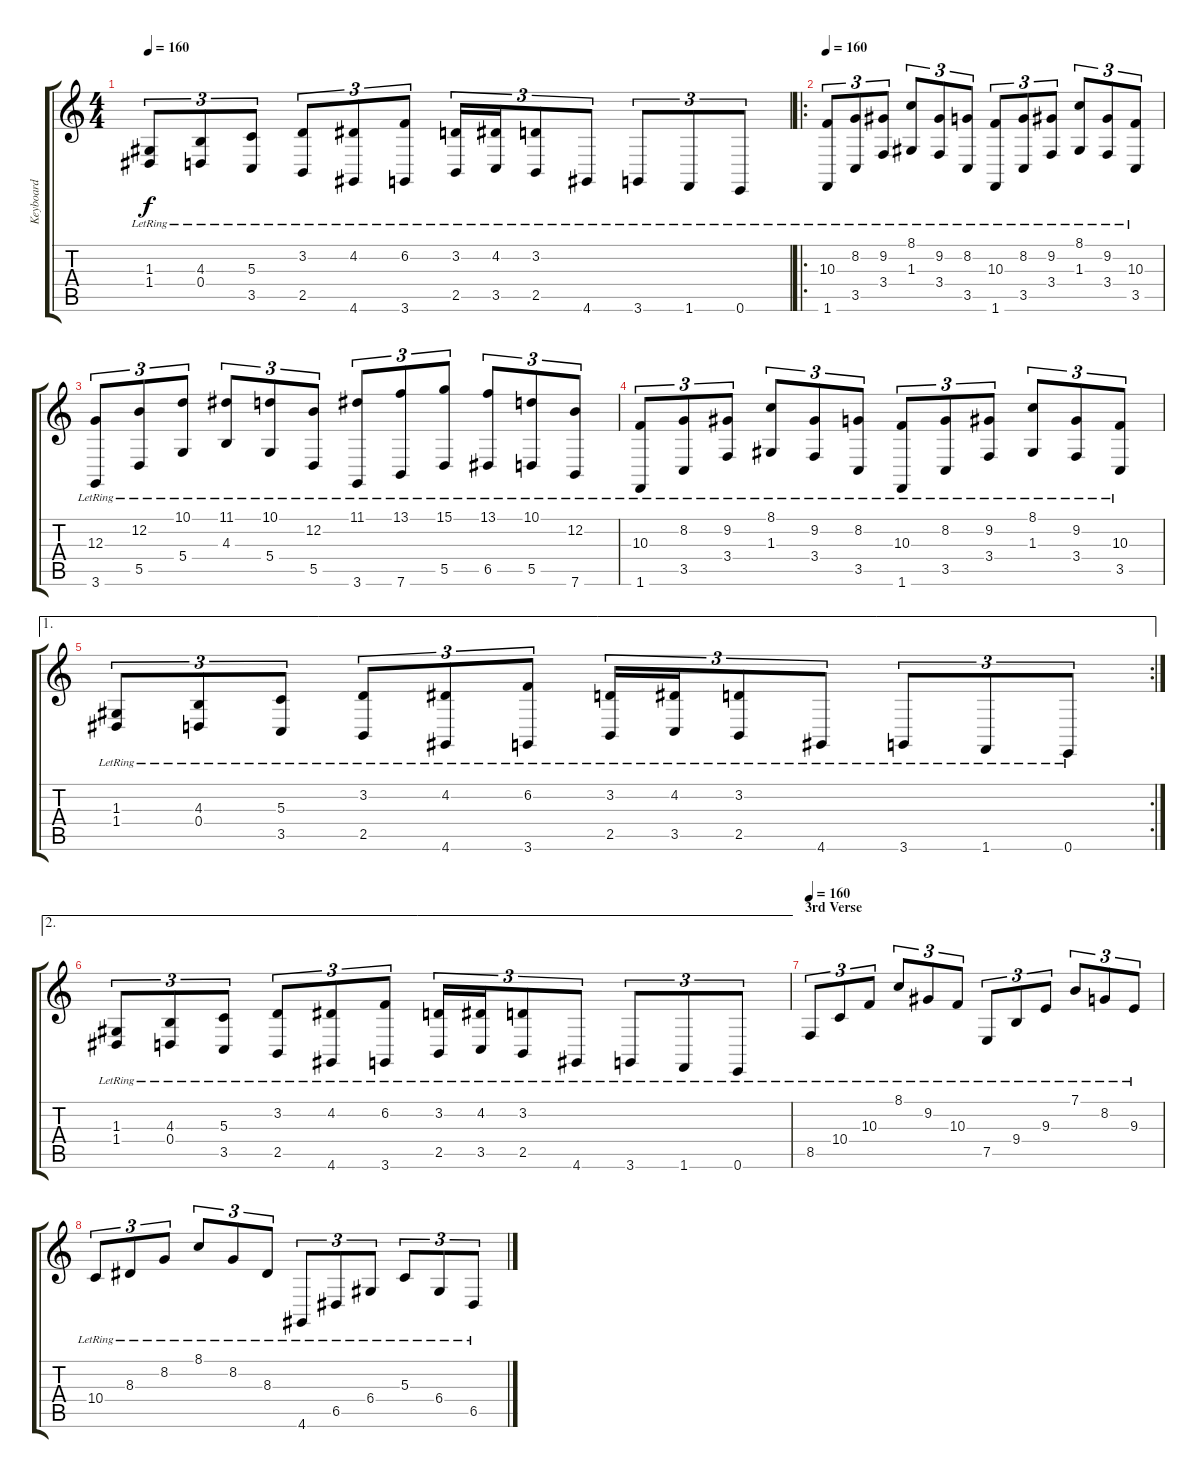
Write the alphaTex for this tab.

\track ("Keyboard" "Keyboard") {instrument harpsichord}
\staff {score tabs}
\tuning (E4 B3 G3 D3 A2 E2) {hide}
\ts (4 4)
\tempo 160
\clef g2
\ks c
(1.3{lr} 1.4{lr}).8{tu (3 2) dy f} (4.3{lr} 0.4{lr}).8{tu (3 2)} (5.3{lr} 3.5{lr}).8{tu (3 2)} (3.2{lr} 2.5{lr}).8{tu (3 2)} (4.2{lr} 4.6{lr}).8{tu (3 2)} (6.2{lr} 3.6{lr}).8{tu (3 2)} (3.2{lr} 2.5{lr}).16{tu (3 2)} (4.2{lr} 3.5{lr}).16{tu (3 2)} (3.2{lr} 2.5{lr}).8{tu (3 2)} 4.6{lr}.8{tu (3 2)} 3.6{lr}.8{tu (3 2)} 1.6{lr}.8{tu (3 2)} 0.6{lr}.8{tu (3 2)} |
\ro
\tempo 160
(10.3{lr} 1.6{lr}).8{tu (3 2)} (8.2{lr} 3.5{lr}).8{tu (3 2)} (9.2{lr} 3.4{lr}).8{tu (3 2)} (8.1{lr} 1.3{lr}).8{tu (3 2)} (9.2{lr} 3.4{lr}).8{tu (3 2)} (8.2{lr} 3.5{lr}).8{tu (3 2)} (10.3{lr} 1.6{lr}).8{tu (3 2)} (8.2{lr} 3.5{lr}).8{tu (3 2)} (9.2{lr} 3.4{lr}).8{tu (3 2)} (8.1{lr} 1.3{lr}).8{tu (3 2)} (9.2{lr} 3.4{lr}).8{tu (3 2)} (10.3{lr} 3.5{lr}).8{tu (3 2)} |
(12.3{lr} 3.6{lr}).8{tu (3 2)} (12.2{lr} 5.5{lr}).8{tu (3 2)} (10.1{lr} 5.4{lr}).8{tu (3 2)} (11.1{lr} 4.3{lr}).8{tu (3 2)} (10.1{lr} 5.4{lr}).8{tu (3 2)} (12.2{lr} 5.5{lr}).8{tu (3 2)} (11.1{lr} 3.6{lr}).8{tu (3 2)} (13.1{lr} 7.6{lr}).8{tu (3 2)} (15.1{lr} 5.5{lr}).8{tu (3 2)} (13.1{lr} 6.5{lr}).8{tu (3 2)} (10.1{lr} 5.5{lr}).8{tu (3 2)} (12.2{lr} 7.6{lr}).8{tu (3 2)} |
(10.3{lr} 1.6{lr}).8{tu (3 2)} (8.2{lr} 3.5{lr}).8{tu (3 2)} (9.2{lr} 3.4{lr}).8{tu (3 2)} (8.1{lr} 1.3{lr}).8{tu (3 2)} (9.2{lr} 3.4{lr}).8{tu (3 2)} (8.2{lr} 3.5{lr}).8{tu (3 2)} (10.3{lr} 1.6{lr}).8{tu (3 2)} (8.2{lr} 3.5{lr}).8{tu (3 2)} (9.2{lr} 3.4{lr}).8{tu (3 2)} (8.1{lr} 1.3{lr}).8{tu (3 2)} (9.2{lr} 3.4{lr}).8{tu (3 2)} (10.3{lr} 3.5{lr}).8{tu (3 2)} |
\ae 1
\rc 2
(1.3{lr} 1.4{lr}).8{tu (3 2)} (4.3{lr} 0.4{lr}).8{tu (3 2)} (5.3{lr} 3.5{lr}).8{tu (3 2)} (3.2{lr} 2.5{lr}).8{tu (3 2)} (4.2{lr} 4.6{lr}).8{tu (3 2)} (6.2{lr} 3.6{lr}).8{tu (3 2)} (3.2{lr} 2.5{lr}).16{tu (3 2)} (4.2{lr} 3.5{lr}).16{tu (3 2)} (3.2{lr} 2.5{lr}).8{tu (3 2)} 4.6{lr}.8{tu (3 2)} 3.6{lr}.8{tu (3 2)} 1.6{lr}.8{tu (3 2)} 0.6{lr}.8{tu (3 2)} |
\ae 2
(1.3{lr} 1.4{lr}).8{tu (3 2)} (4.3{lr} 0.4{lr}).8{tu (3 2)} (5.3{lr} 3.5{lr}).8{tu (3 2)} (3.2{lr} 2.5{lr}).8{tu (3 2)} (4.2{lr} 4.6{lr}).8{tu (3 2)} (6.2{lr} 3.6{lr}).8{tu (3 2)} (3.2{lr} 2.5{lr}).16{tu (3 2)} (4.2{lr} 3.5{lr}).16{tu (3 2)} (3.2{lr} 2.5{lr}).8{tu (3 2)} 4.6{lr}.8{tu (3 2)} 3.6{lr}.8{tu (3 2)} 1.6{lr}.8{tu (3 2)} 0.6{lr}.8{tu (3 2)} |
\section ("" "3rd Verse")
\tempo 160
8.5{lr}.8{tu (3 2)} 10.4{lr}.8{tu (3 2)} 10.3{lr}.8{tu (3 2)} 8.1{lr}.8{tu (3 2)} 9.2{lr}.8{tu (3 2)} 10.3{lr}.8{tu (3 2)} 7.5{lr}.8{tu (3 2)} 9.4{lr}.8{tu (3 2)} 9.3{lr}.8{tu (3 2)} 7.1{lr}.8{tu (3 2)} 8.2{lr}.8{tu (3 2)} 9.3{lr}.8{tu (3 2)} |
10.4{lr}.8{tu (3 2)} 8.3{lr}.8{tu (3 2)} 8.2{lr}.8{tu (3 2)} 8.1{lr}.8{tu (3 2)} 8.2{lr}.8{tu (3 2)} 8.3{lr}.8{tu (3 2)} 4.6{lr}.8{tu (3 2)} 6.5{lr}.8{tu (3 2)} 6.4{lr}.8{tu (3 2)} 5.3{lr}.8{tu (3 2)} 6.4{lr}.8{tu (3 2)} 6.5{lr}.8{tu (3 2)}
